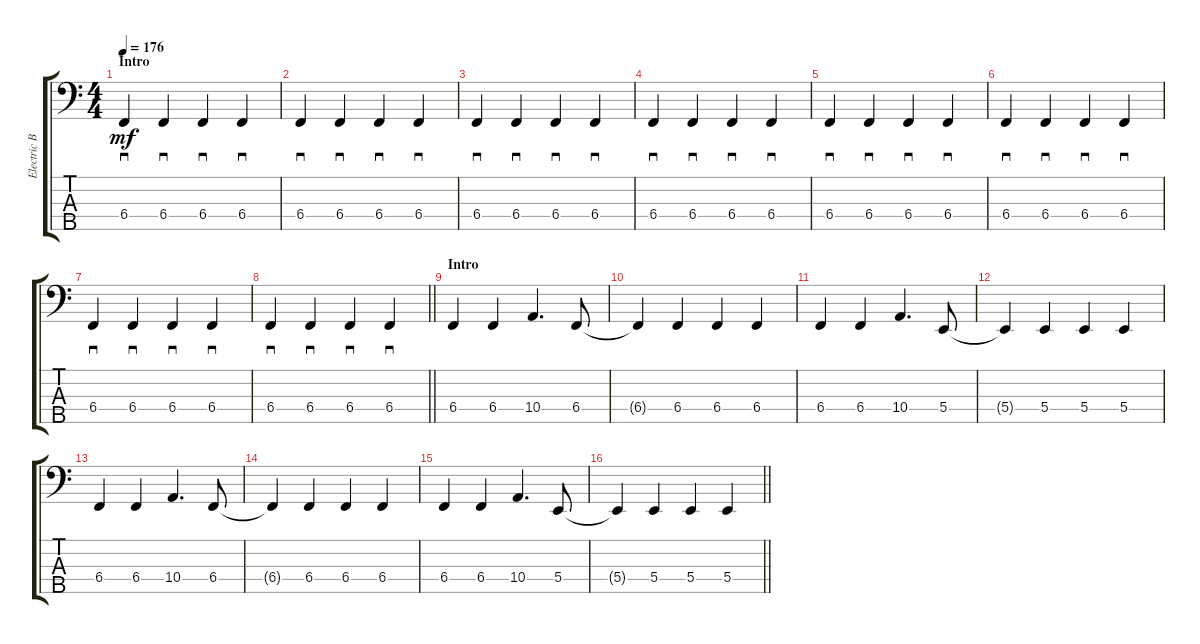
\track ("Electric Bass" "Electric B") {instrument electricbassfinger}
\staff {score tabs}
\tuning (Gb2 B1 Gb1 B0 Gb0) {hide}
\ts (4 4)
\section ("" "Intro")
\tempo 176
\clef f4
\ks c
6.4.4{sd dy mf} 6.4.4{sd} 6.4.4{sd} 6.4.4{sd} |
6.4.4{sd} 6.4.4{sd} 6.4.4{sd} 6.4.4{sd} |
6.4.4{sd} 6.4.4{sd} 6.4.4{sd} 6.4.4{sd} |
6.4.4{sd} 6.4.4{sd} 6.4.4{sd} 6.4.4{sd} |
6.4.4{sd} 6.4.4{sd} 6.4.4{sd} 6.4.4{sd} |
6.4.4{sd} 6.4.4{sd} 6.4.4{sd} 6.4.4{sd} |
6.4.4{sd} 6.4.4{sd} 6.4.4{sd} 6.4.4{sd} |
\barLineRight lightlight
6.4.4{sd} 6.4.4{sd} 6.4.4{sd} 6.4.4{sd} |
\section ("" "Intro")
6.4.4 6.4.4 10.4.4{d} 6.4.8 |
6.4{t}.4 6.4.4 6.4.4 6.4.4 |
6.4.4 6.4.4 10.4.4{d} 5.4.8 |
5.4{t}.4 5.4.4 5.4.4 5.4.4 |
6.4.4 6.4.4 10.4.4{d} 6.4.8 |
6.4{t}.4 6.4.4 6.4.4 6.4.4 |
6.4.4 6.4.4 10.4.4{d} 5.4.8 |
\barLineRight lightlight
5.4{t}.4 5.4.4 5.4.4 5.4.4
